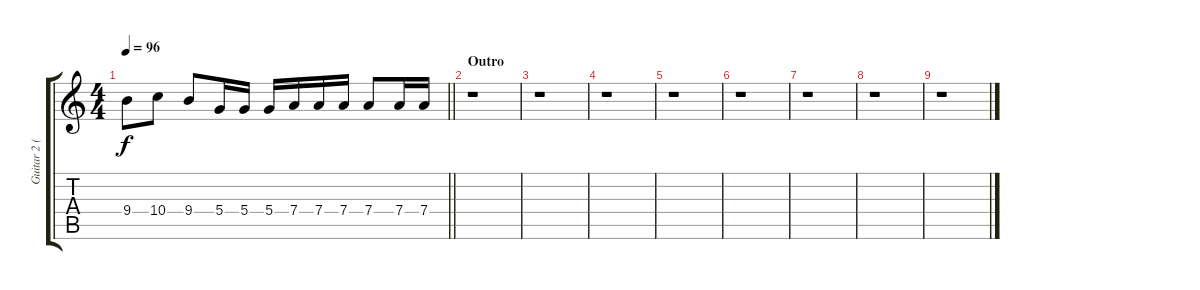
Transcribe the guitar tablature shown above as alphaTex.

\track ("Guitar 2 (saturée)" "Guitar 2 (") {instrument overdrivenguitar}
\staff {score tabs}
\tuning (E4 B3 G3 D3 A2 E2) {hide}
\ts (4 4)
\tempo 96
\clef g2
\barLineRight lightlight
\ks c
9.4.8{dy f} 10.4.8 9.4.8 5.4.16 5.4.16 5.4.16 7.4.16 7.4.16 7.4.16 7.4.8 7.4.16 7.4.16 |
\section ("" "Outro")
r.1 |
r.1 |
r.1 |
r.1 |
r.1 |
r.1 |
r.1 |
r.1
